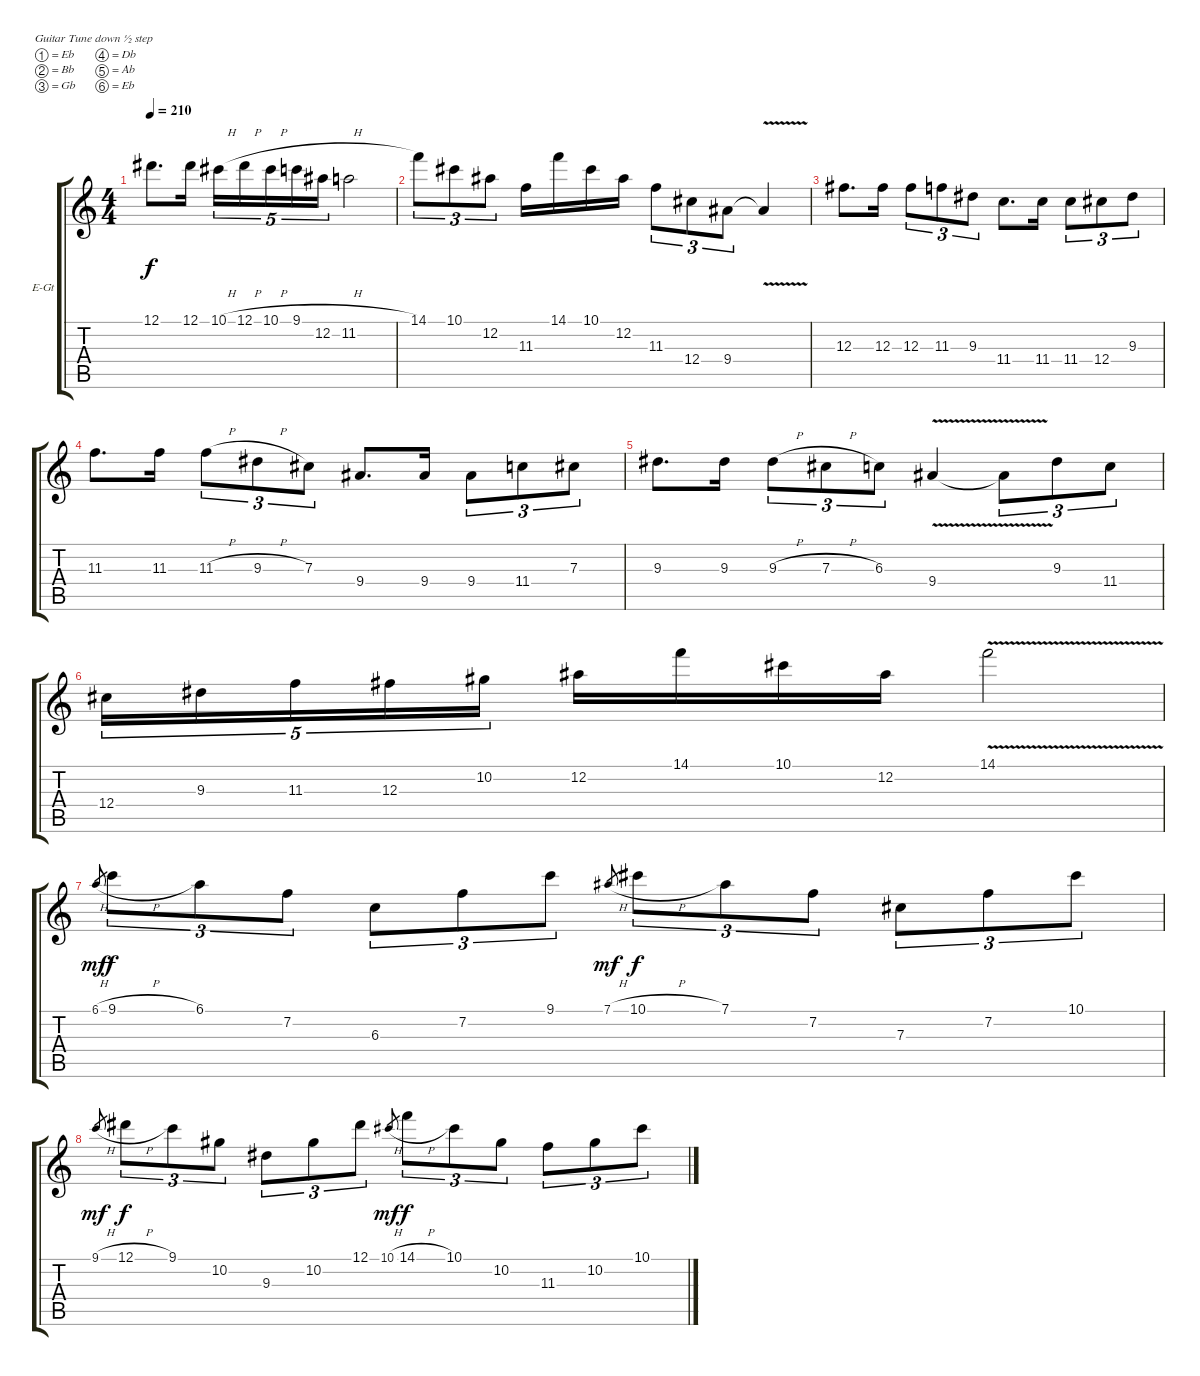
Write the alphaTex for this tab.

\bracketExtendMode groupsimilarinstruments
\firstSystemTrackNameOrientation horizontal
\otherSystemsTrackNameOrientation horizontal
\track ("Malmsteen Líder" "E-Gt") {instrument distortionguitar}
\staff {score tabs}
\tuning (Eb4 Bb3 Gb3 Db3 Ab2 Eb2)
\ts (4 4)
\tempo 210
\clef g2
\ks c
12.1.8{d dy f} 12.1.16 10.1{h}.16{tu (5 4)} 12.1{h}.16{tu (5 4)} 10.1{h}.16{tu (5 4)} 9.1{h}.16{tu (5 4)} 12.2.16{tu (5 4)} 11.2.2 |
14.1.8{tu (3 2)} 10.1.8{tu (3 2)} 12.2.8{tu (3 2)} 11.3.16 14.1.16 10.1.16 12.2.16 11.3.8{tu (3 2)} 12.4.8{tu (3 2)} 9.4.8{tu (3 2)} 9.4{v t}.4 |
12.3.8{d} 12.3.16 12.3.8{tu (3 2)} 11.3.8{tu (3 2)} 9.3.8{tu (3 2)} 11.4.8{d} 11.4.16 11.4.8{tu (3 2)} 12.4.8{tu (3 2)} 9.3.8{tu (3 2)} |
11.3.8{d} 11.3.16 11.3{h}.8{tu (3 2)} 9.3{h}.8{tu (3 2)} 7.3.8{tu (3 2)} 9.4.8{d} 9.4.16 9.4.8{tu (3 2)} 11.4.8{tu (3 2)} 7.3.8{tu (3 2)} |
9.3.8{d} 9.3.16 9.3{h}.8{tu (3 2)} 7.3{h}.8{tu (3 2)} 6.3.8{tu (3 2)} 9.4{v}.4 9.4{v t}.8{tu (3 2)} 9.3.8{tu (3 2)} 11.4.8{tu (3 2)} |
12.4.16{tu (5 4)} 9.3.16{tu (5 4)} 11.3.16{tu (5 4)} 12.3.16{tu (5 4)} 10.2.16{tu (5 4)} 12.2.16 14.1.16 10.1.16 12.2.16 14.1{v}.2 |
6.1{h}.8{gr dy mf} 9.1{h}.8{tu (3 2) dy f} 6.1.8{tu (3 2)} 7.2.8{tu (3 2)} 6.3.8{tu (3 2)} 7.2.8{tu (3 2)} 9.1.8{tu (3 2)} 7.1{h}.8{gr dy mf} 10.1{h}.8{tu (3 2) dy f} 7.1.8{tu (3 2)} 7.2.8{tu (3 2)} 7.3.8{tu (3 2)} 7.2.8{tu (3 2)} 10.1.8{tu (3 2)} |
9.1{h}.8{gr dy mf} 12.1{h}.8{tu (3 2) dy f} 9.1.8{tu (3 2)} 10.2.8{tu (3 2)} 9.3.8{tu (3 2)} 10.2.8{tu (3 2)} 12.1.8{tu (3 2)} 10.1{h}.8{gr dy mf} 14.1{h}.8{tu (3 2) dy f} 10.1.8{tu (3 2)} 10.2.8{tu (3 2)} 11.3.8{tu (3 2)} 10.2.8{tu (3 2)} 10.1.8{tu (3 2)}
